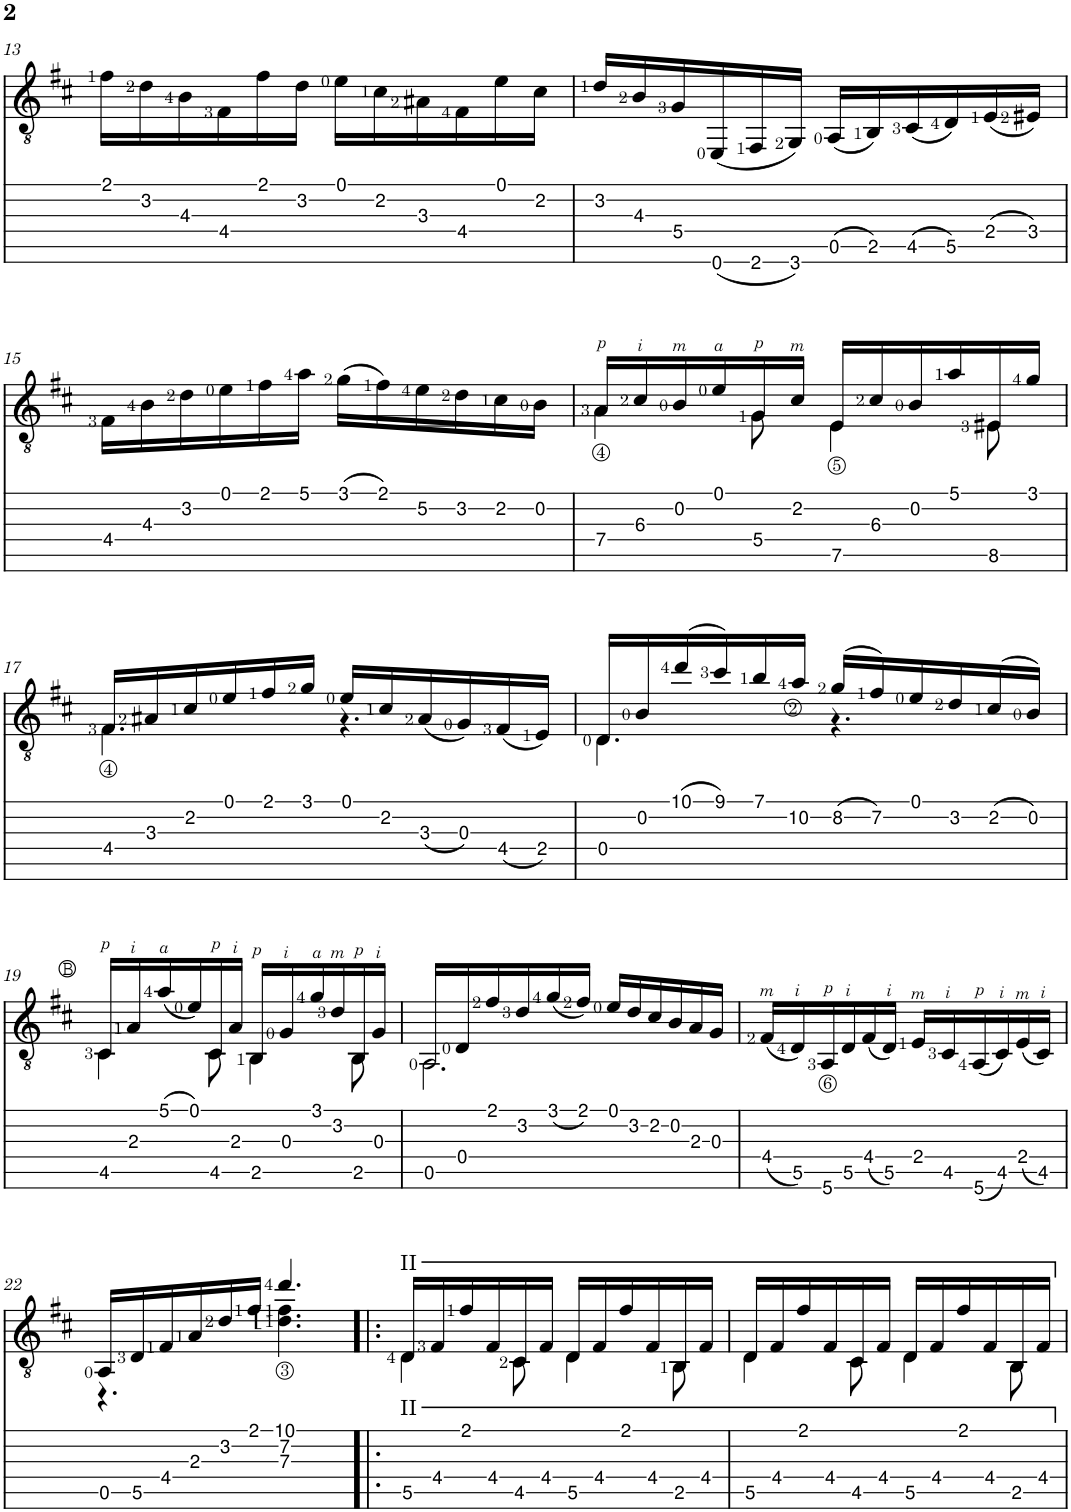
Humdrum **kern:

**kern	**kern
*part1	*part1
*staff2	*staff1
*I"Classical Guitar	*
!!LO:PB:g=z
*	*clefGv2
*k[f#c#]	*k[f#c#]
*b:	*b:
*M6/8	*M6/8
=13	=13
16f#LL	16f#\LL
16d	16d\
16B	16B\
16F#	16F#\
16f#	16f#\
16dJJ	16d\JJ
16eLL	16e\LL
16c#	16c#\
16A#X	16A#X\
16F#	16F#\
16e	16e\
16c#JJ	16c#\JJ
=14	=14
16dLL	16d/LL
16B	16B/
16G	16G/
16EE	(<16EE/
16FF#	16FF#/
16GGJJ	16GG/JJ)
16AALL	(16AA/LL
16BB	16BB/)
16C#	(16C#/
16D	16D/)
16E	(16E/
16E#XJJ	16E#X/JJ)
!!LO:LB:g=z
=15	=15
16F#LL	16F#\LL
16B	16B\
16d	16d\
16e	16e\
16f#	16f#\
16aJJ	16a\JJ
16gLL	(>16g\LL
16f#	16f#\)
16e	16e\
16d	16d\
16c#	16c#\
16BJJ	16B\JJ
=16	=16
*^	*^
16A<LL	4A	16A</LL	4A\
16c#	.	16c#/	.
16B	.	16B/	.
16e	.	16e/	.
16G	8G	16G/	8G\
16c#JJ	.	16c#/JJ	.
16E<LL	4E	16E</LL	4E\
16c#	.	16c#/	.
16B	.	16B/	.
16a	.	16a/	.
16E#X	8E#	16E#X/	8E#\
16gJJ	.	16g/JJ	.
!!LO:LB:g=z	!!
=17	=17	=17	=17
16F#<LL	4.F#	16F#</LL	4.F#\
16A#X	.	16A#X/	.
16c#	.	16c#/	.
16e	.	16e/	.
16f#	.	16f#/	.
16gJJ	.	16g/JJ	.
16eLL	4.r	16e/LL	4.r
16c#	.	16c#/	.
16A#	.	(<16A#/	.
16G	.	16G/)	.
16F#	.	(<16F#/	.
16EJJ	.	16E/JJ)	.
=18	=18	=18	=18
16DLL	4.D	16D/LL	4.D\
16B	.	16B/	.
16dd	.	(>16dd/	.
16cc#	.	16cc#/)	.
16b	.	16b/	.
16a<JJ	.	16a</JJ	.
16gLL	4.r	(>16g/LL	4.r
16f#	.	16f#/)	.
16e	.	16e/	.
16d	.	16d/	.
16c#	.	(>16c#/	.
16BJJ	.	16B/JJ)	.
!!LO:LB:g=z	!!
=19	=19	=19	=19
!	!	!LO:TX:a:t=Ⓑ	!
16C#LL	4C#	16C#/LL	4C#\
16A	.	16A/	.
16a	.	(<16a/	.
16e	.	16e/)	.
16C#	8C#	16C#/	8C#\
16AJJ	.	16A/JJ	.
16BBLL	4BB	16BB/LL	4BB\
16G	.	16G/	.
16g	.	16g/	.
16d	.	16d/	.
16BB	8BB	16BB/	8BB\
16GJJ	.	16G/JJ	.
=20	=20	=20	=20
16AALL	2.AA	16AA/LL	2.AA\
16D	.	16D/	.
16f#	.	16f#/	.
16d	.	16d/	.
16g	.	(<16g/	.
16f#JJ	.	16f#/JJ)	.
16eLL	.	16e/LL	.
16d	.	16d/	.
16c#	.	16c#/	.
16B	.	16B/	.
16A	.	16A/	.
16GJJ	.	16G/JJ	.
*v	*v	*	*
*	*v	*v
=21	=21
16F#LL	(<16F#/LL
16D	16D/)
16AA	16AA</
16D	16D/
16F#	(<16F#/
16DJJ	16D/JJ)
16ELL	16E/LL
16C#	16C#/
16AA	(<16AA/
16C#	16C#/)
16E	(<16E/
16C#JJ	16C#/JJ)
!!LO:LB:g=z
=22	=22
*^	*^
16AALL	4.r	16AA/LL	4.r
16D	.	16D/	.
16F#	.	16F#/	.
16A	.	16A/	.
16d	.	16d/	.
16f#JJ	.	16f#/JJ	.
!	!	!LO:TX:a:t=[	!
4.dd	4.d 4.f#	4.dd/	4.d\ 4.f#\
=23!|:	=23!|:	=23!|:	=23!|:
!	!	!LO:TX:a:t=II	!
!LO:TX:a:t=II	!	!	!
16DLL	4D	16D/LL	4D\
16F#	.	16F#/	.
16f#	.	16f#/	.
16F#	.	16F#/	.
16C#	8C#	16C#/	8C#\
16F#JJ	.	16F#/JJ	.
16DLL	4D	16D/LL	4D\
16F#	.	16F#/	.
16f#	.	16f#/	.
16F#	.	16F#/	.
16BB	8BB	16BB/	8BB\
16F#JJ	.	16F#/JJ	.
=24	=24	=24	=24
16DLL	4D	16D/LL	4D\
16F#	.	16F#/	.
16f#	.	16f#/	.
16F#	.	16F#/	.
16C#	8C#	16C#/	8C#\
16F#JJ	.	16F#/JJ	.
16DLL	4D	16D/LL	4D\
16F#	.	16F#/	.
16f#	.	16f#/	.
16F#	.	16F#/	.
16BB	8BB	16BB/	8BB\
16F#JJ	.	16F#/JJ	.
*v	*v	*	*
*	*v	*v
=	=
*-	*-
